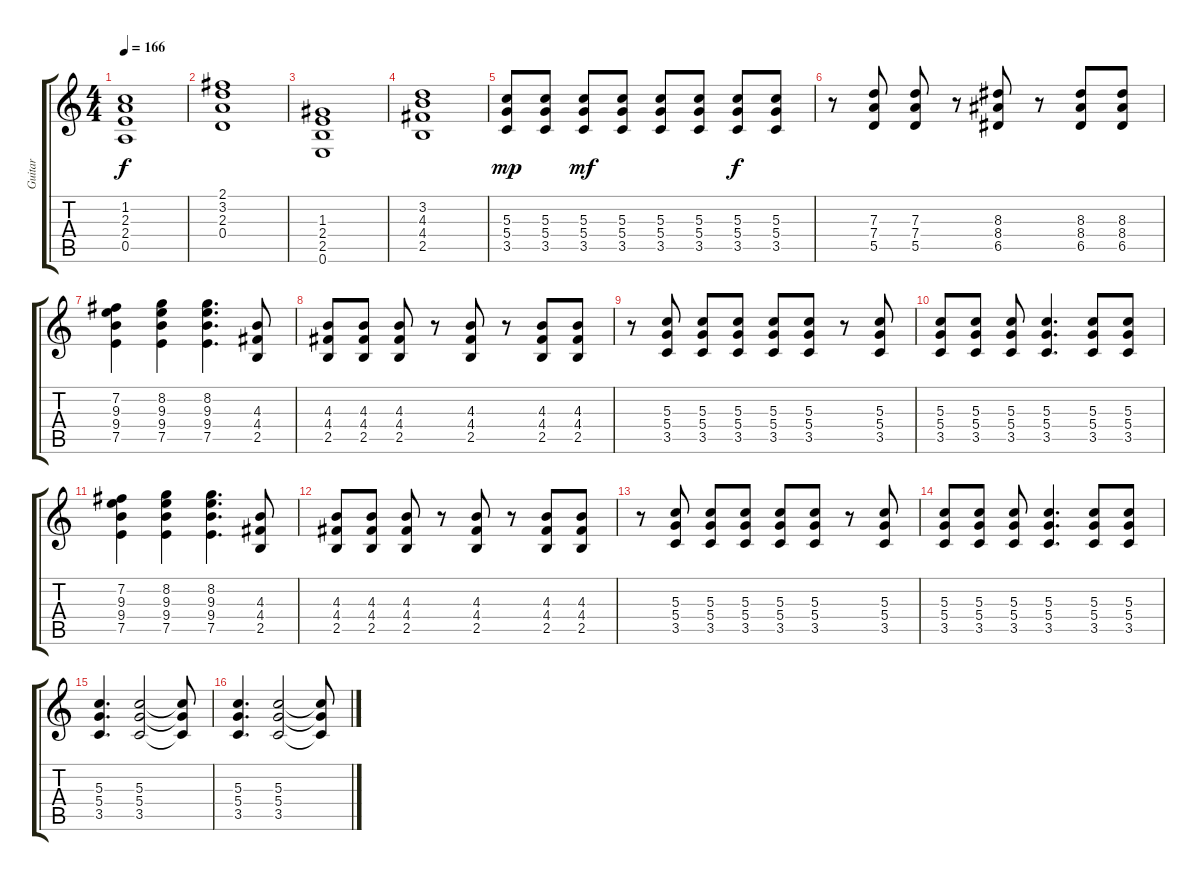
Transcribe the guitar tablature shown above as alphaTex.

\track ("Guitar" "Guitar") {instrument distortionguitar}
\staff {score tabs}
\tuning (E4 B3 G3 D3 A2 E2) {hide}
\ts (4 4)
\tempo 166
\clef g2
\ks c
(1.2 2.3 2.4 0.5).1{dy f} |
(2.1 3.2 2.3 0.4).1 |
(1.3 2.4 2.5 0.6).1 |
(3.2 4.3 4.4 2.5).1 |
(5.3 5.4 3.5).8{dy mp} (5.3 5.4 3.5).8 (5.3 5.4 3.5).8{dy mf} (5.3 5.4 3.5).8 (5.3 5.4 3.5).8 (5.3 5.4 3.5).8 (5.3 5.4 3.5).8{dy f} (5.3 5.4 3.5).8 |
r.8 (7.3 7.4 5.5).8 (7.3 7.4 5.5).8 r.8 (8.3 8.4 6.5).8 r.8 (8.3 8.4 6.5).8 (8.3 8.4 6.5).8 |
(7.2 9.3 9.4 7.5).4 (8.2 9.3 9.4 7.5).4 (8.2 9.3 9.4 7.5).4{d} (4.3 4.4 2.5).8 |
(4.3 4.4 2.5).8 (4.3 4.4 2.5).8 (4.3 4.4 2.5).8 r.8 (4.3 4.4 2.5).8 r.8 (4.3 4.4 2.5).8 (4.3 4.4 2.5).8 |
r.8 (5.3 5.4 3.5).8 (5.3 5.4 3.5).8 (5.3 5.4 3.5).8 (5.3 5.4 3.5).8 (5.3 5.4 3.5).8 r.8 (5.3 5.4 3.5).8 |
(5.3 5.4 3.5).8 (5.3 5.4 3.5).8 (5.3 5.4 3.5).8 (5.3 5.4 3.5).4{d} (5.3 5.4 3.5).8 (5.3 5.4 3.5).8 |
(7.2 9.3 9.4 7.5).4 (8.2 9.3 9.4 7.5).4 (8.2 9.3 9.4 7.5).4{d} (4.3 4.4 2.5).8 |
(4.3 4.4 2.5).8 (4.3 4.4 2.5).8 (4.3 4.4 2.5).8 r.8 (4.3 4.4 2.5).8 r.8 (4.3 4.4 2.5).8 (4.3 4.4 2.5).8 |
r.8 (5.3 5.4 3.5).8 (5.3 5.4 3.5).8 (5.3 5.4 3.5).8 (5.3 5.4 3.5).8 (5.3 5.4 3.5).8 r.8 (5.3 5.4 3.5).8 |
(5.3 5.4 3.5).8 (5.3 5.4 3.5).8 (5.3 5.4 3.5).8 (5.3 5.4 3.5).4{d} (5.3 5.4 3.5).8 (5.3 5.4 3.5).8 |
(5.3 5.4 3.5).4{d} (5.3 5.4 3.5).2 (5.3{t} 5.4{t} 3.5{t}).8 |
(5.3 5.4 3.5).4{d} (5.3 5.4 3.5).2 (5.3{t} 5.4{t} 3.5{t}).8
